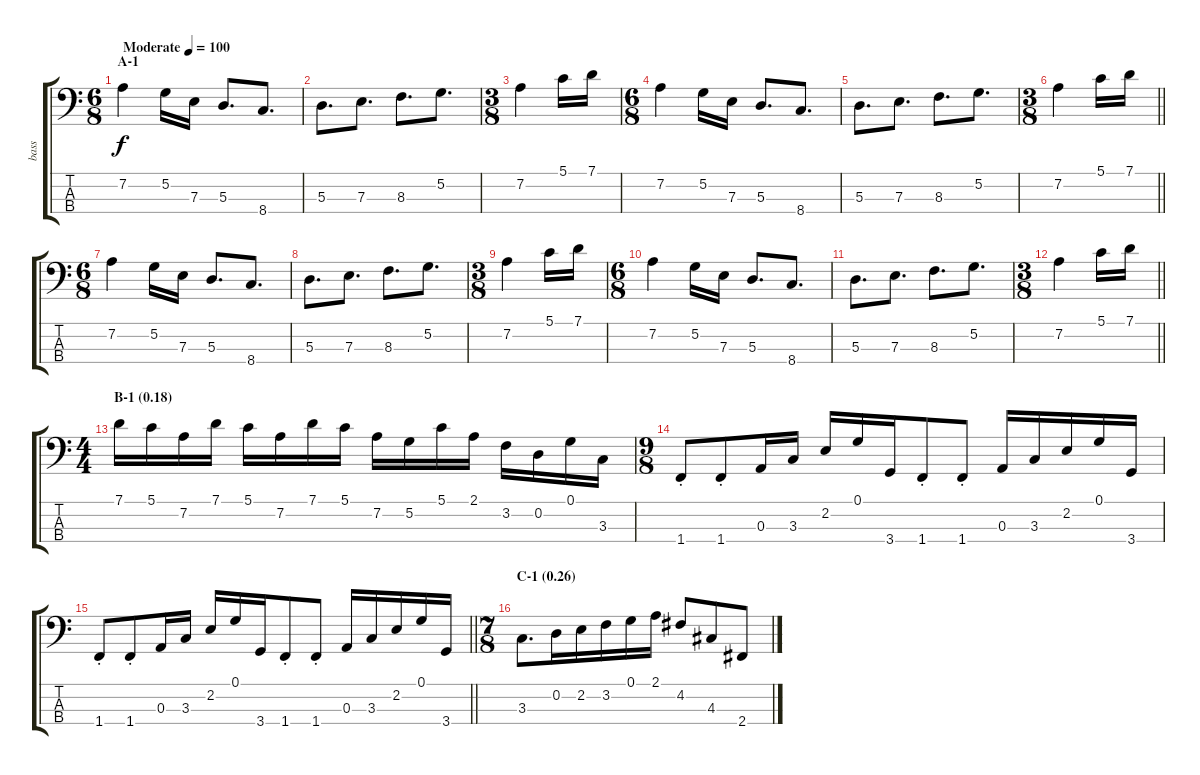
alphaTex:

\track ("bass" "bass") {instrument electricbasspick}
\staff {score tabs}
\tuning (G2 D2 A1 E1) {hide}
\ts (6 8)
\section ("" "A-1")
\tempo (100 "Moderate")
\clef f4
\ks c
7.2.4{dy f instrument electricbasspick} 5.2.16 7.3.16 5.3.8{d} 8.4.8{d} |
5.3.8{d} 7.3.8{d} 8.3.8{d} 5.2.8{d} |
\ts (3 8)
7.2.4 5.1.16 7.1.16 |
\ts (6 8)
7.2.4 5.2.16 7.3.16 5.3.8{d} 8.4.8{d} |
5.3.8{d} 7.3.8{d} 8.3.8{d} 5.2.8{d} |
\ts (3 8)
\barLineRight lightlight
7.2.4 5.1.16 7.1.16 |
\ts (6 8)
7.2.4 5.2.16 7.3.16 5.3.8{d} 8.4.8{d} |
5.3.8{d} 7.3.8{d} 8.3.8{d} 5.2.8{d} |
\ts (3 8)
7.2.4 5.1.16 7.1.16 |
\ts (6 8)
7.2.4 5.2.16 7.3.16 5.3.8{d} 8.4.8{d} |
5.3.8{d} 7.3.8{d} 8.3.8{d} 5.2.8{d} |
\ts (3 8)
\barLineRight lightlight
7.2.4 5.1.16 7.1.16 |
\ts (4 4)
\section ("" "B-1 (0.18)")
7.1.16 5.1.16 7.2.16 7.1.16 5.1.16 7.2.16 7.1.16 5.1.16 7.2.16 5.2.16 5.1.16 2.1.16 3.2.16 0.2.16 0.1.16 3.3.16 |
\ts (9 8)
1.4{st}.8 1.4{st}.8 0.3.16 3.3.16 2.2.16 0.1.16 3.4.16 1.4{st}.8 1.4{st}.8 0.3.16 3.3.16 2.2.16 0.1.16 3.4.16 |
\barLineRight lightlight
1.4{st}.8 1.4{st}.8 0.3.16 3.3.16 2.2.16 0.1.16 3.4.16 1.4{st}.8 1.4{st}.8 0.3.16 3.3.16 2.2.16 0.1.16 3.4.16 |
\ts (7 8)
\section ("" "C-1 (0.26)")
3.3.8{d} 0.2.16 2.2.16 3.2.16 0.1.16 2.1.16 4.2.8 4.3.8 2.4.8
